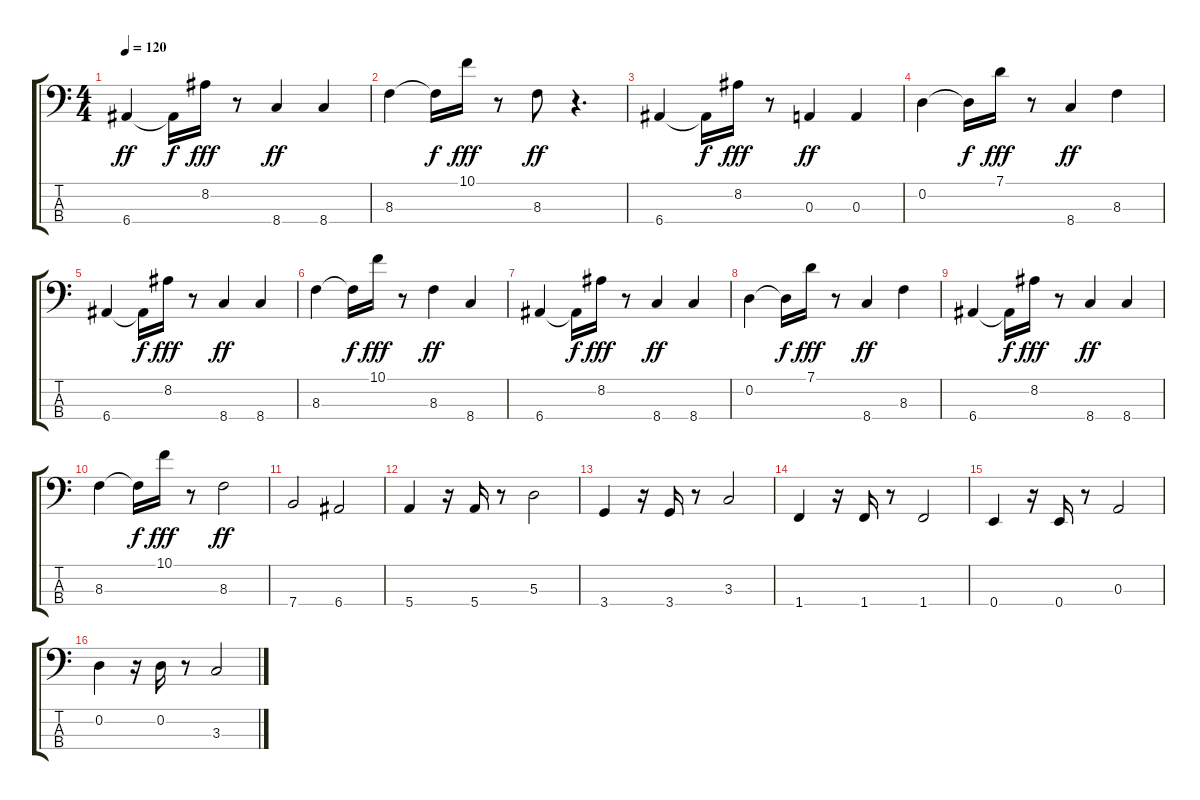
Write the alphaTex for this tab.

\track "" {instrument slapbass1}
\staff {score tabs}
\tuning (G2 D2 A1 E1) {hide}
\ts (4 4)
\tempo 120
\clef f4
\ks c
6.4.4{dy ff} 6.4{t}.16{dy f} 8.2.16{dy fff} r.8 8.4.4{dy ff} 8.4.4 |
8.3.4 8.3{t}.16{dy f} 10.1.16{dy fff} r.8 8.3.8{dy ff} r.4{d} |
6.4.4 6.4{t}.16{dy f} 8.2.16{dy fff} r.8 0.3.4{dy ff} 0.3.4 |
0.2.4 0.2{t}.16{dy f} 7.1.16{dy fff} r.8 8.4.4{dy ff} 8.3.4 |
6.4.4 6.4{t}.16{dy f} 8.2.16{dy fff} r.8 8.4.4{dy ff} 8.4.4 |
8.3.4 8.3{t}.16{dy f} 10.1.16{dy fff} r.8 8.3.4{dy ff} 8.4.4 |
6.4.4 6.4{t}.16{dy f} 8.2.16{dy fff} r.8 8.4.4{dy ff} 8.4.4 |
0.2.4 0.2{t}.16{dy f} 7.1.16{dy fff} r.8 8.4.4{dy ff} 8.3.4 |
6.4.4 6.4{t}.16{dy f} 8.2.16{dy fff} r.8 8.4.4{dy ff} 8.4.4 |
8.3.4 8.3{t}.16{dy f} 10.1.16{dy fff} r.8 8.3.2{dy ff} |
7.4.2 6.4.2 |
5.4.4 r.16 5.4.16 r.8 5.3.2 |
3.4.4 r.16 3.4.16 r.8 3.3.2 |
1.4.4 r.16 1.4.16 r.8 1.4.2 |
0.4.4 r.16 0.4.16 r.8 0.3.2 |
0.2.4 r.16 0.2.16 r.8 3.3.2
